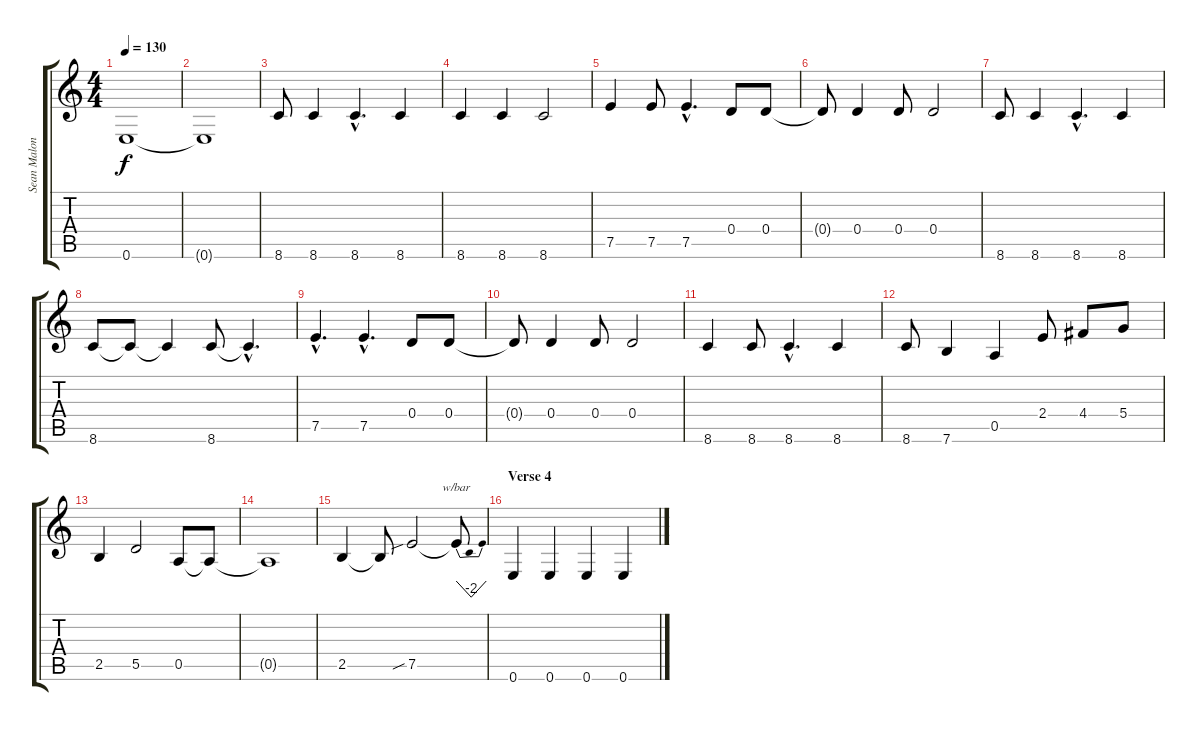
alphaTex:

\track ("Sean Malone" "Sean Malon") {instrument electricbassfinger}
\staff {score tabs}
\tuning (E4 B3 G3 D3 A2 E2) {hide}
\ts (4 4)
\tempo 130
\clef g2
\ks c
0.6.1{dy f} |
0.6{t}.1 |
8.6.8 8.6.4 8.6{hac}.4{d} 8.6.4 |
8.6.4 8.6.4 8.6.2 |
7.5.4 7.5.8 7.5{hac}.4{d} 0.4.8 0.4.8 |
0.4{t}.8 0.4.4 0.4.8 0.4.2 |
8.6.8 8.6.4 8.6{hac}.4{d} 8.6.4 |
8.6.8 8.6{t}.8 8.6{t}.4 8.6.8 8.6{hac t}.4{d} |
7.5{hac}.4{d} 7.5{hac}.4{d} 0.4.8 0.4.8 |
0.4{t}.8 0.4.4 0.4.8 0.4.2 |
8.6.4 8.6.8 8.6{hac}.4{d} 8.6.4 |
8.6.8 7.6.4 0.5.4 2.4.8 4.4.8 5.4.8 |
2.5.4 5.5.2 0.5.8 0.5{t}.8 |
0.5{t}.1 |
2.5.4 2.5{t}.8 7.5{sib}.2 7.5{t}.8{tbe (dip default 0 0 30 -8 60 0)} |
\section ("" "Verse 4")
0.6.4 0.6.4 0.6.4 0.6.4
